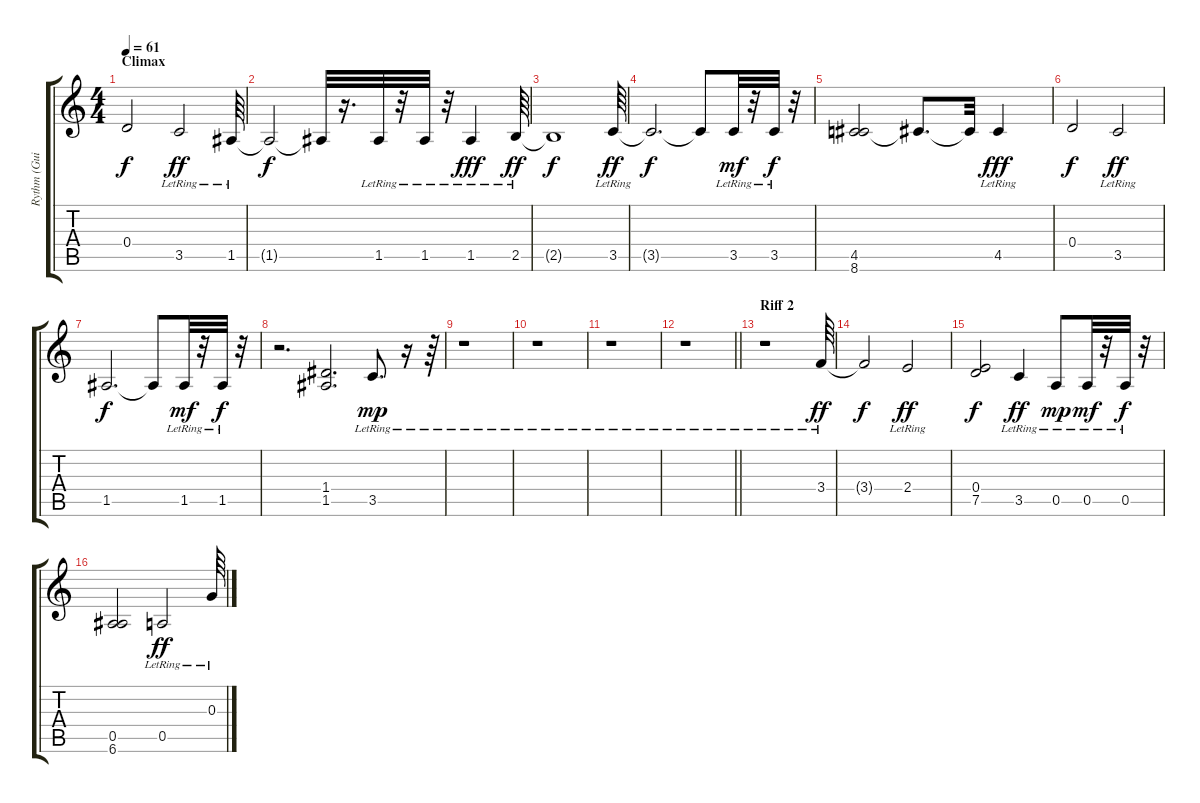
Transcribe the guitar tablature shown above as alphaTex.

\track ("Rythm (Guitar 1/Tap)" "Rythm (Gui") {instrument electricguitarmuted}
\staff {score tabs}
\tuning (E4 B3 G3 D3 A2 E2) {hide}
\ts (4 4)
\section ("" "Climax")
\tempo 61
\clef g2
\ks c
0.4{t}.2{dy f} 3.5{lr}.2{dy ff} 1.5{lr}.64 |
1.5{t}.2{dy f} 1.5{t}.32 r.16{d} 1.5{lr}.32 r.32 1.5{lr}.32 r.32 1.5{lr}.4{dy fff} 2.5{lr}.64{dy ff} |
2.5{t}.1{dy f} 3.5{lr}.64{dy ff} |
3.5{t}.2{d dy f} 3.5{t}.8 3.5{lr}.32{dy mf} r.32 3.5{lr}.32{dy f} r.32 |
(4.5 8.6).2 4.5{t}.8{d} 4.5{t}.32 4.5{lr}.4{dy fff} |
0.4.2{dy f} 3.5{lr}.2{dy ff} |
1.5.2{d dy f} 1.5{t}.8 1.5{lr}.32{dy mf} r.32 1.5{lr}.32{dy f} r.32 |
r.2{d} (1.4 1.5).2{d} 3.5{lr}.8{d dy mp} r.16 r.64 |
r.1 |
r.1 |
r.1 |
\barLineRight lightlight
r.1 |
\section ("" "Riff 2")
r.1 3.4{lr}.64{dy ff} |
3.4{t}.2{dy f} 2.4{lr}.2{dy ff} |
(0.4 7.5).2{dy f} 3.5{lr}.4{dy ff} 0.5{lr}.8{dy mp} 0.5{lr}.32{dy mf} r.32 0.5{lr}.32{dy f} r.32 |
(0.5 6.6).2 0.5{lr}.2{dy ff} 0.3{lr}.64
